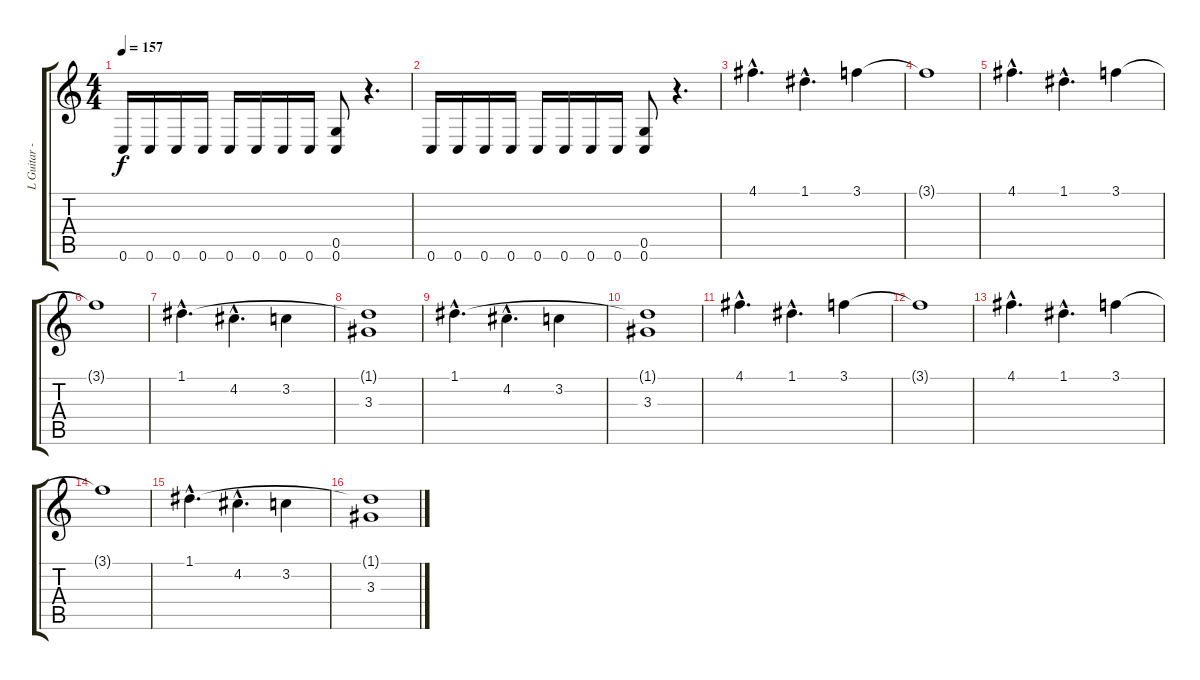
\track ("L Guitar - Hetfield" "L Guitar -") {instrument overdrivenguitar}
\staff {score tabs}
\tuning (D4 A3 F3 C3 G2 C2) {hide}
\ts (4 4)
\tempo 157
\clef g2
\ks c
0.6.16{dy f} 0.6.16 0.6.16 0.6.16 0.6.16 0.6.16 0.6.16 0.6.16 (0.5 0.6).8 r.4{d} |
0.6.16 0.6.16 0.6.16 0.6.16 0.6.16 0.6.16 0.6.16 0.6.16 (0.5 0.6).8 r.4{d} |
4.1{hac}.4{d instrument electricguitarclean} 1.1{hac}.4{d} 3.1.4 |
3.1{t}.1 |
4.1{hac}.4{d instrument electricguitarclean} 1.1{hac}.4{d} 3.1.4 |
3.1{t}.1 |
1.1{hac}.4{d instrument electricguitarclean} 4.2{hac}.4{d} 3.2.4 |
(1.1{t} 3.3).1 |
1.1{hac}.4{d instrument electricguitarclean} 4.2{hac}.4{d} 3.2.4 |
(1.1{t} 3.3).1 |
4.1{hac}.4{d instrument electricguitarclean} 1.1{hac}.4{d} 3.1.4 |
3.1{t}.1 |
4.1{hac}.4{d instrument electricguitarclean} 1.1{hac}.4{d} 3.1.4 |
3.1{t}.1 |
1.1{hac}.4{d instrument electricguitarclean} 4.2{hac}.4{d} 3.2.4 |
(1.1{t} 3.3).1
